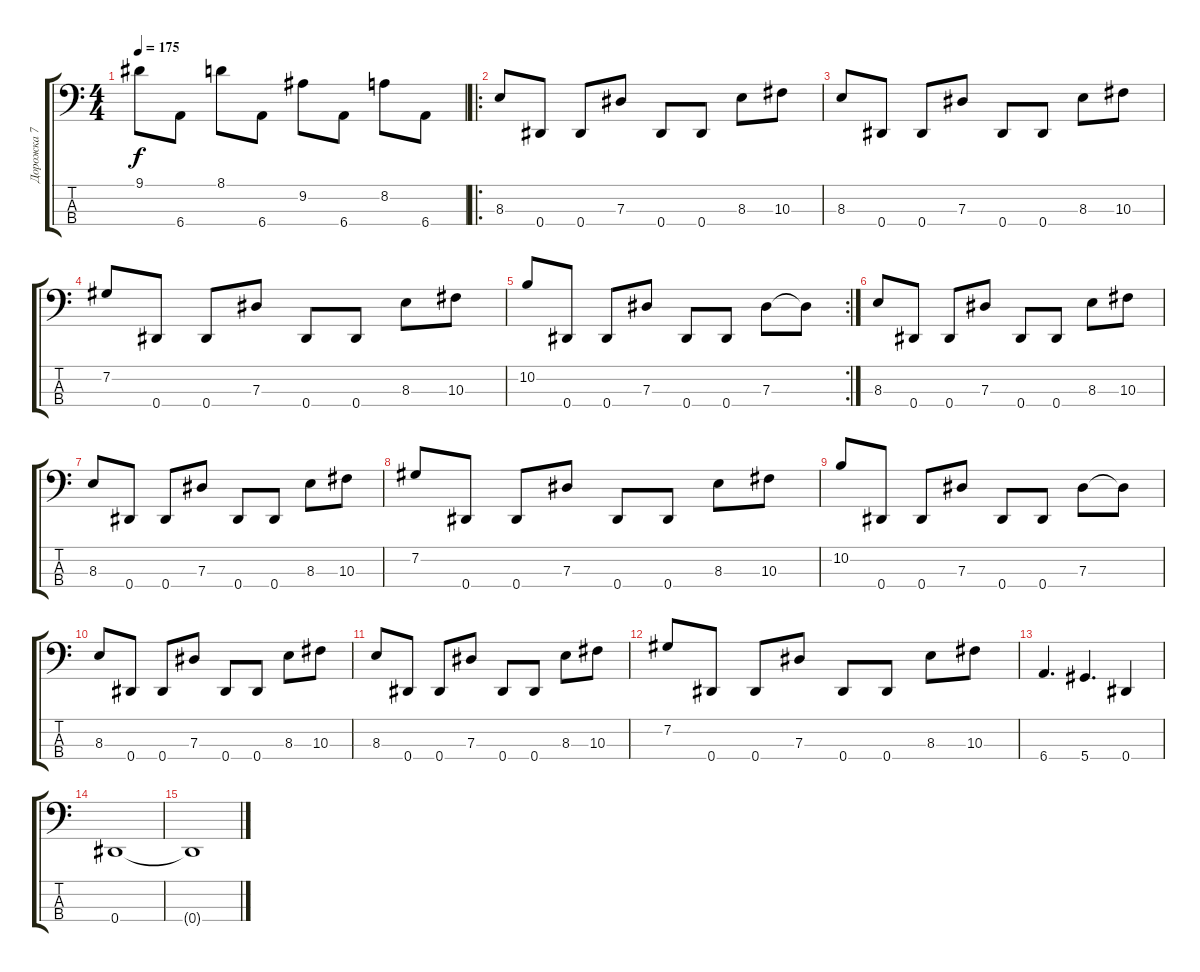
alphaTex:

\track ("Дорожка 7" "Дорожка 7") {instrument electricbassfinger}
\staff {score tabs}
\tuning (Gb2 Db2 Ab1 Eb1) {hide}
\ts (4 4)
\tempo 175
\clef f4
\ks c
9.1.8{dy f} 6.4.8 8.1.8 6.4.8 9.2.8 6.4.8 8.2.8 6.4.8 |
\ro
8.3.8 0.4.8 0.4.8 7.3.8 0.4.8 0.4.8 8.3.8 10.3.8 |
8.3.8 0.4.8 0.4.8 7.3.8 0.4.8 0.4.8 8.3.8 10.3.8 |
7.2.8 0.4.8 0.4.8 7.3.8 0.4.8 0.4.8 8.3.8 10.3.8 |
\rc 2
10.2.8 0.4.8 0.4.8 7.3.8 0.4.8 0.4.8 7.3.8 7.3{t}.8 |
8.3.8 0.4.8 0.4.8 7.3.8 0.4.8 0.4.8 8.3.8 10.3.8 |
8.3.8 0.4.8 0.4.8 7.3.8 0.4.8 0.4.8 8.3.8 10.3.8 |
7.2.8 0.4.8 0.4.8 7.3.8 0.4.8 0.4.8 8.3.8 10.3.8 |
10.2.8 0.4.8 0.4.8 7.3.8 0.4.8 0.4.8 7.3.8 7.3{t}.8 |
8.3.8 0.4.8 0.4.8 7.3.8 0.4.8 0.4.8 8.3.8 10.3.8 |
8.3.8 0.4.8 0.4.8 7.3.8 0.4.8 0.4.8 8.3.8 10.3.8 |
7.2.8 0.4.8 0.4.8 7.3.8 0.4.8 0.4.8 8.3.8 10.3.8 |
6.4.4{d} 5.4.4{d} 0.4.4 |
0.4.1 |
0.4{t}.1
